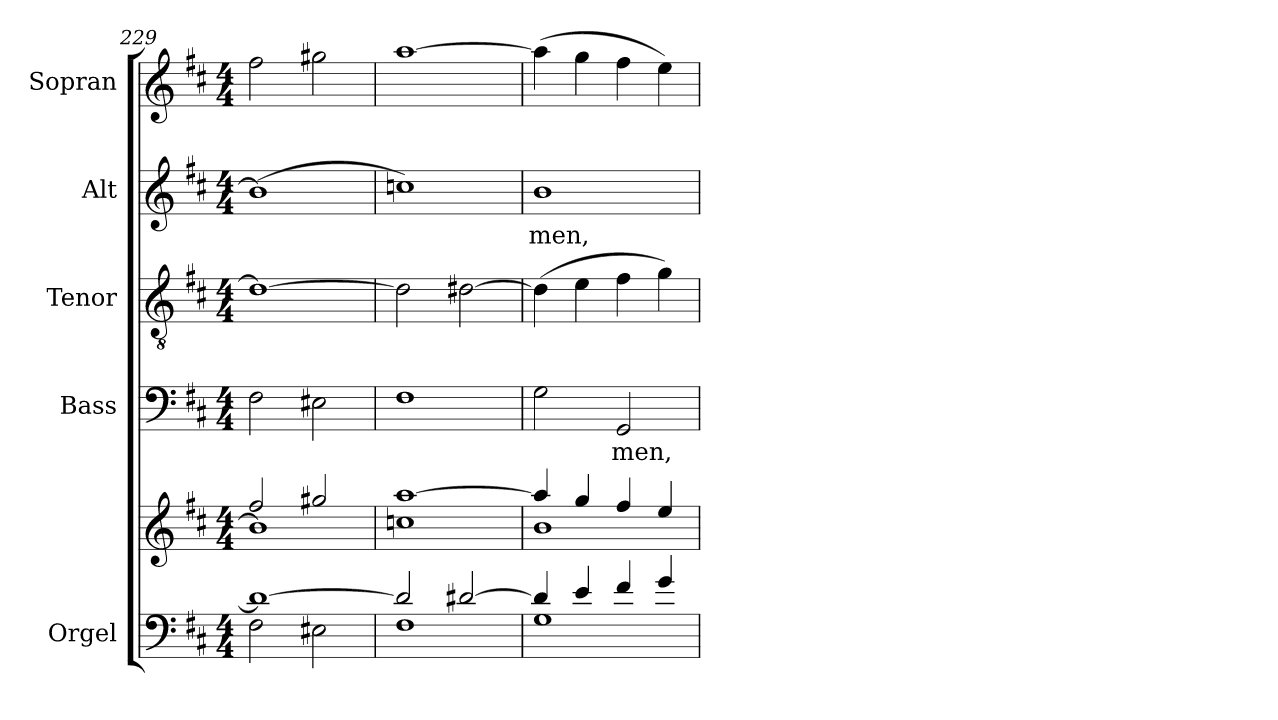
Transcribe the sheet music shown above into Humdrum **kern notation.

**kern	**kern	**kern	**text	**kern	**kern	**text	**kern
*part5	*part5	*part4	*part4	*part3	*part2	*part2	*part1
*staff6	*staff5	*staff4	*staff4	*staff3	*staff2	*staff2	*staff1
*I"Orgel	*	*I"Bass	*	*I"Tenor	*I"Alt	*	*I"Sopran
*I'Org.	*	*I'B	*	*I'T	*I'A	*	*I'S
*clefF4	*clefG2	*clefF4	*	*clefGv2	*clefG2	*	*clefG2
*k[f#c#]	*k[f#c#]	*k[f#c#]	*	*k[f#c#]	*k[f#c#]	*	*k[f#c#]
*D:	*D:	*D:	*	*D:	*D:	*	*D:
*M4/4	*M4/4	*M4/4	*	*M4/4	*M4/4	*	*M4/4
=229	=229	=229	=229	=229	=229	=229	=229
*^	*^	*	*	*	*	*	*
1d_	2F#\	2ff#/	1b]	2F#\	.	1d_	(>1b]	.	2ff#\
.	2E#X\	2gg#X/	.	2E#X\	.	.	.	.	2gg#X\
=230	=230	=230	=230	=230	=230	=230	=230	=230	=230
2d/]	1F#	[>1aa	1ccn	1F#	.	2d\]	1ccn)	.	[1aa
[>2d#X/	.	.	.	.	.	[2d#X\	.	.	.
=231	=231	=231	=231	=231	=231	=231	=231	=231	=231
!	!	!	!	!	!	!	!	!LO:LY:b	!
4d#/]	1G	4aa/]	1b	2G\	.	(>4d#\]	1b	-men,	(>4aa\]
4e/	.	4gg/	.	.	.	4e\	.	.	4gg\
!	!	!	!	!	!LO:LY:b	!	!	!	!
4f#/	.	4ff#/	.	2GG/	-men,	4f#\	.	.	4ff#\
4g/	.	4ee/	.	.	.	4g\)	.	.	4ee\)
*v	*v	*	*	*	*	*	*	*	*
*	*v	*v	*	*	*	*	*	*
=	=	=	=	=	=	=	=
*-	*-	*-	*-	*-	*-	*-	*-
